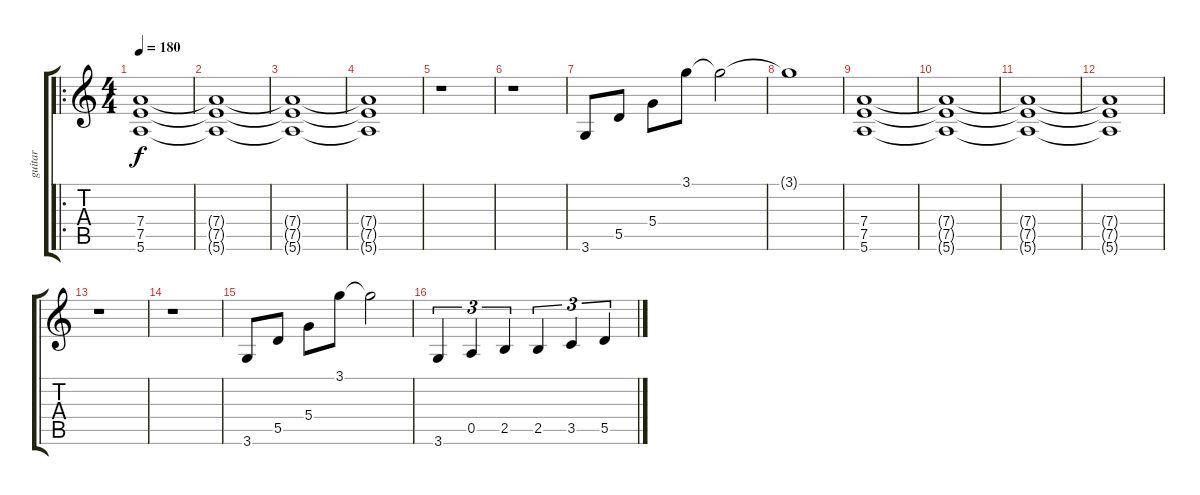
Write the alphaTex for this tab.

\track ("guitar" "guitar") {instrument distortionguitar}
\staff {score tabs}
\tuning (E4 B3 G3 D3 A2 E2) {hide}
\ro
\ts (4 4)
\tempo 180
\clef g2
\ks c
(7.4 7.5 5.6).1{dy f volume 7} |
(7.4{t} 7.5{t} 5.6{t}).1 |
(7.4{t} 7.5{t} 5.6{t}).1 |
(7.4{t} 7.5{t} 5.6{t}).1 |
r.1 |
r.1 |
3.6.8 5.5.8 5.4.8 3.1.8 3.1{t}.2 |
3.1{t}.1 |
(7.4 7.5 5.6).1{volume 7} |
(7.4{t} 7.5{t} 5.6{t}).1 |
(7.4{t} 7.5{t} 5.6{t}).1 |
(7.4{t} 7.5{t} 5.6{t}).1 |
r.1 |
r.1 |
3.6.8 5.5.8 5.4.8 3.1.8 3.1{t}.2 |
3.6.4{tu (3 2)} 0.5.4{tu (3 2)} 2.5.4{tu (3 2)} 2.5.4{tu (3 2)} 3.5.4{tu (3 2)} 5.5.4{tu (3 2)}
